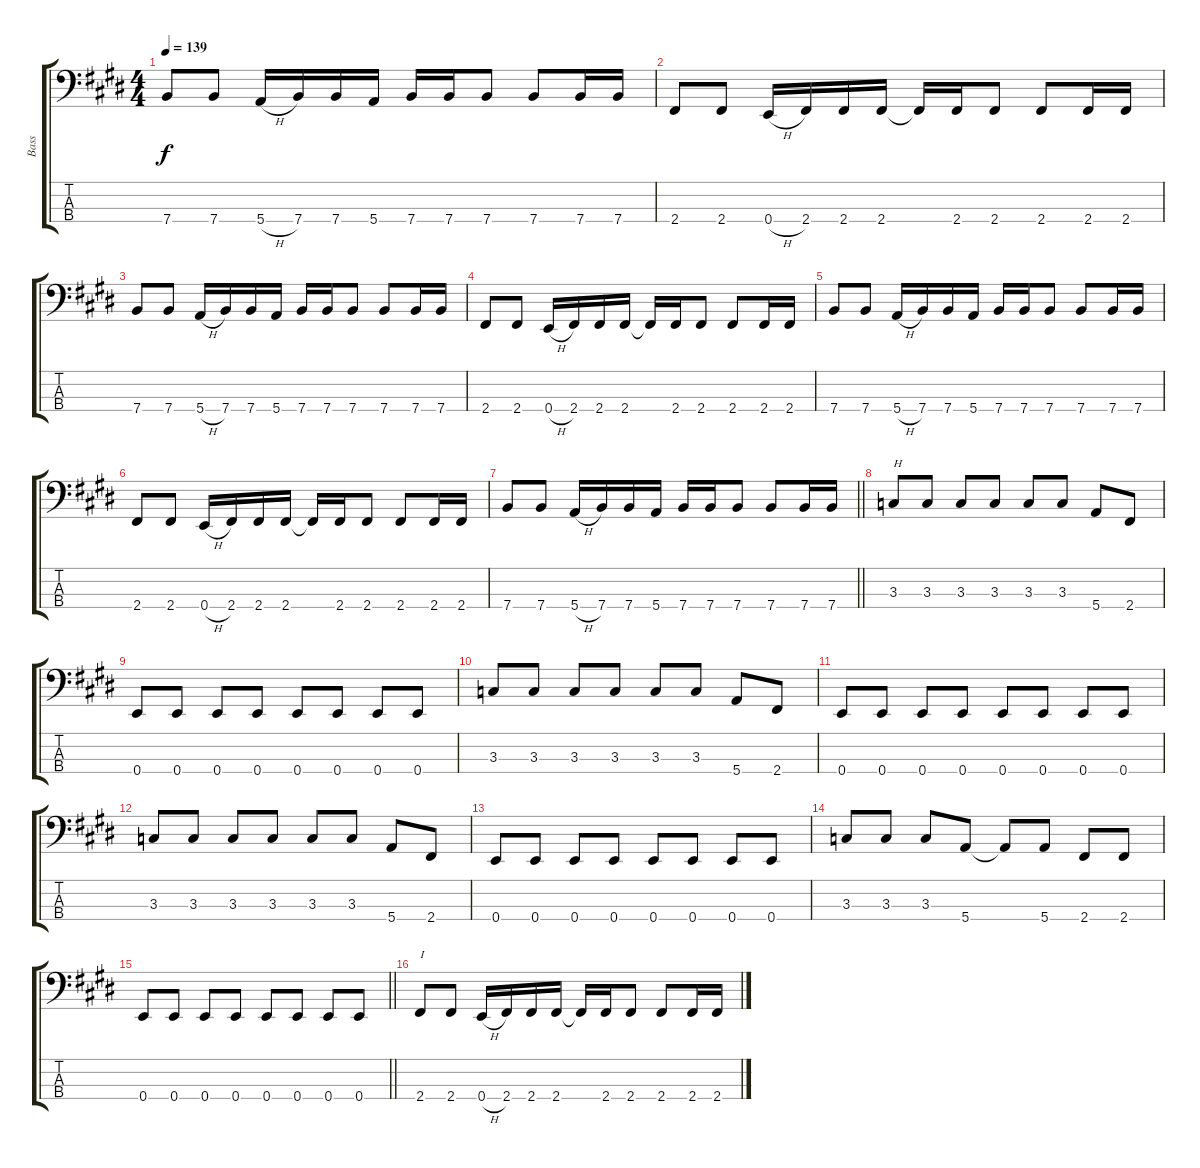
\track ("Bass" "Bass") {instrument electricbasspick}
\staff {score tabs}
\tuning (G2 D2 A1 E1) {hide}
\ts (4 4)
\tempo 139
\clef f4
\ks e
7.4.8{dy f} 7.4.8 5.4{h}.16 7.4.16 7.4.16 5.4.16 7.4.16 7.4.16 7.4.8 7.4.8 7.4.16 7.4.16 |
2.4.8 2.4.8 0.4{h}.16 2.4.16 2.4.16 2.4.16 2.4{t}.16 2.4.16 2.4.8 2.4.8 2.4.16 2.4.16 |
7.4.8 7.4.8 5.4{h}.16 7.4.16 7.4.16 5.4.16 7.4.16 7.4.16 7.4.8 7.4.8 7.4.16 7.4.16 |
2.4.8 2.4.8 0.4{h}.16 2.4.16 2.4.16 2.4.16 2.4{t}.16 2.4.16 2.4.8 2.4.8 2.4.16 2.4.16 |
7.4.8 7.4.8 5.4{h}.16 7.4.16 7.4.16 5.4.16 7.4.16 7.4.16 7.4.8 7.4.8 7.4.16 7.4.16 |
2.4.8 2.4.8 0.4{h}.16 2.4.16 2.4.16 2.4.16 2.4{t}.16 2.4.16 2.4.8 2.4.8 2.4.16 2.4.16 |
\barLineRight lightlight
7.4.8 7.4.8 5.4{h}.16 7.4.16 7.4.16 5.4.16 7.4.16 7.4.16 7.4.8 7.4.8 7.4.16 7.4.16 |
3.3.8{txt "H"} 3.3.8 3.3.8 3.3.8 3.3.8 3.3.8 5.4.8 2.4.8 |
0.4.8 0.4.8 0.4.8 0.4.8 0.4.8 0.4.8 0.4.8 0.4.8 |
3.3.8 3.3.8 3.3.8 3.3.8 3.3.8 3.3.8 5.4.8 2.4.8 |
0.4.8 0.4.8 0.4.8 0.4.8 0.4.8 0.4.8 0.4.8 0.4.8 |
3.3.8 3.3.8 3.3.8 3.3.8 3.3.8 3.3.8 5.4.8 2.4.8 |
0.4.8 0.4.8 0.4.8 0.4.8 0.4.8 0.4.8 0.4.8 0.4.8 |
3.3.8 3.3.8 3.3.8 5.4.8 5.4{t}.8 5.4.8 2.4.8 2.4.8 |
\barLineRight lightlight
0.4.8 0.4.8 0.4.8 0.4.8 0.4.8 0.4.8 0.4.8 0.4.8 |
2.4.8{txt "I"} 2.4.8 0.4{h}.16 2.4.16 2.4.16 2.4.16 2.4{t}.16 2.4.16 2.4.8 2.4.8 2.4.16 2.4.16
